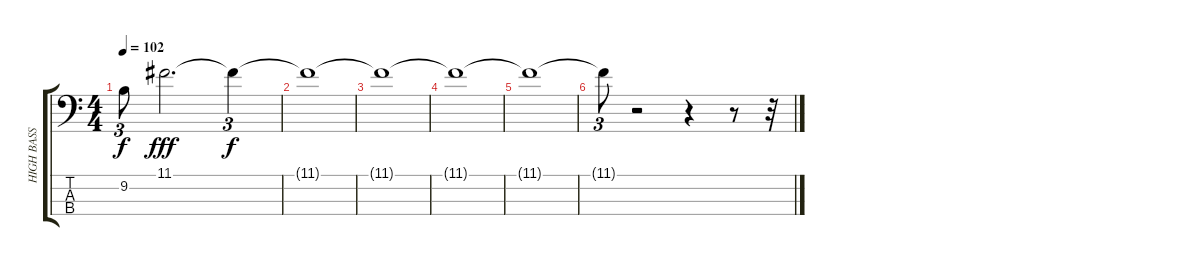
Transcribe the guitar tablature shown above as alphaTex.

\track ("HIGH BASS" "HIGH BASS") {instrument electricbassfinger}
\staff {score tabs}
\tuning (G2 D2 A1 E1) {hide}
\ts (4 4)
\tempo 102
\clef f4
\ks c
9.2{t}.8{tu (3 2) dy f} 11.1.2{d dy fff} 11.1{t}.4{tu (3 2) dy f} |
11.1{t}.1 |
11.1{t}.1 |
11.1{t}.1 |
11.1{t}.1 |
11.1{t}.8{tu (3 2)} r.2 r.4 r.8 r.32
